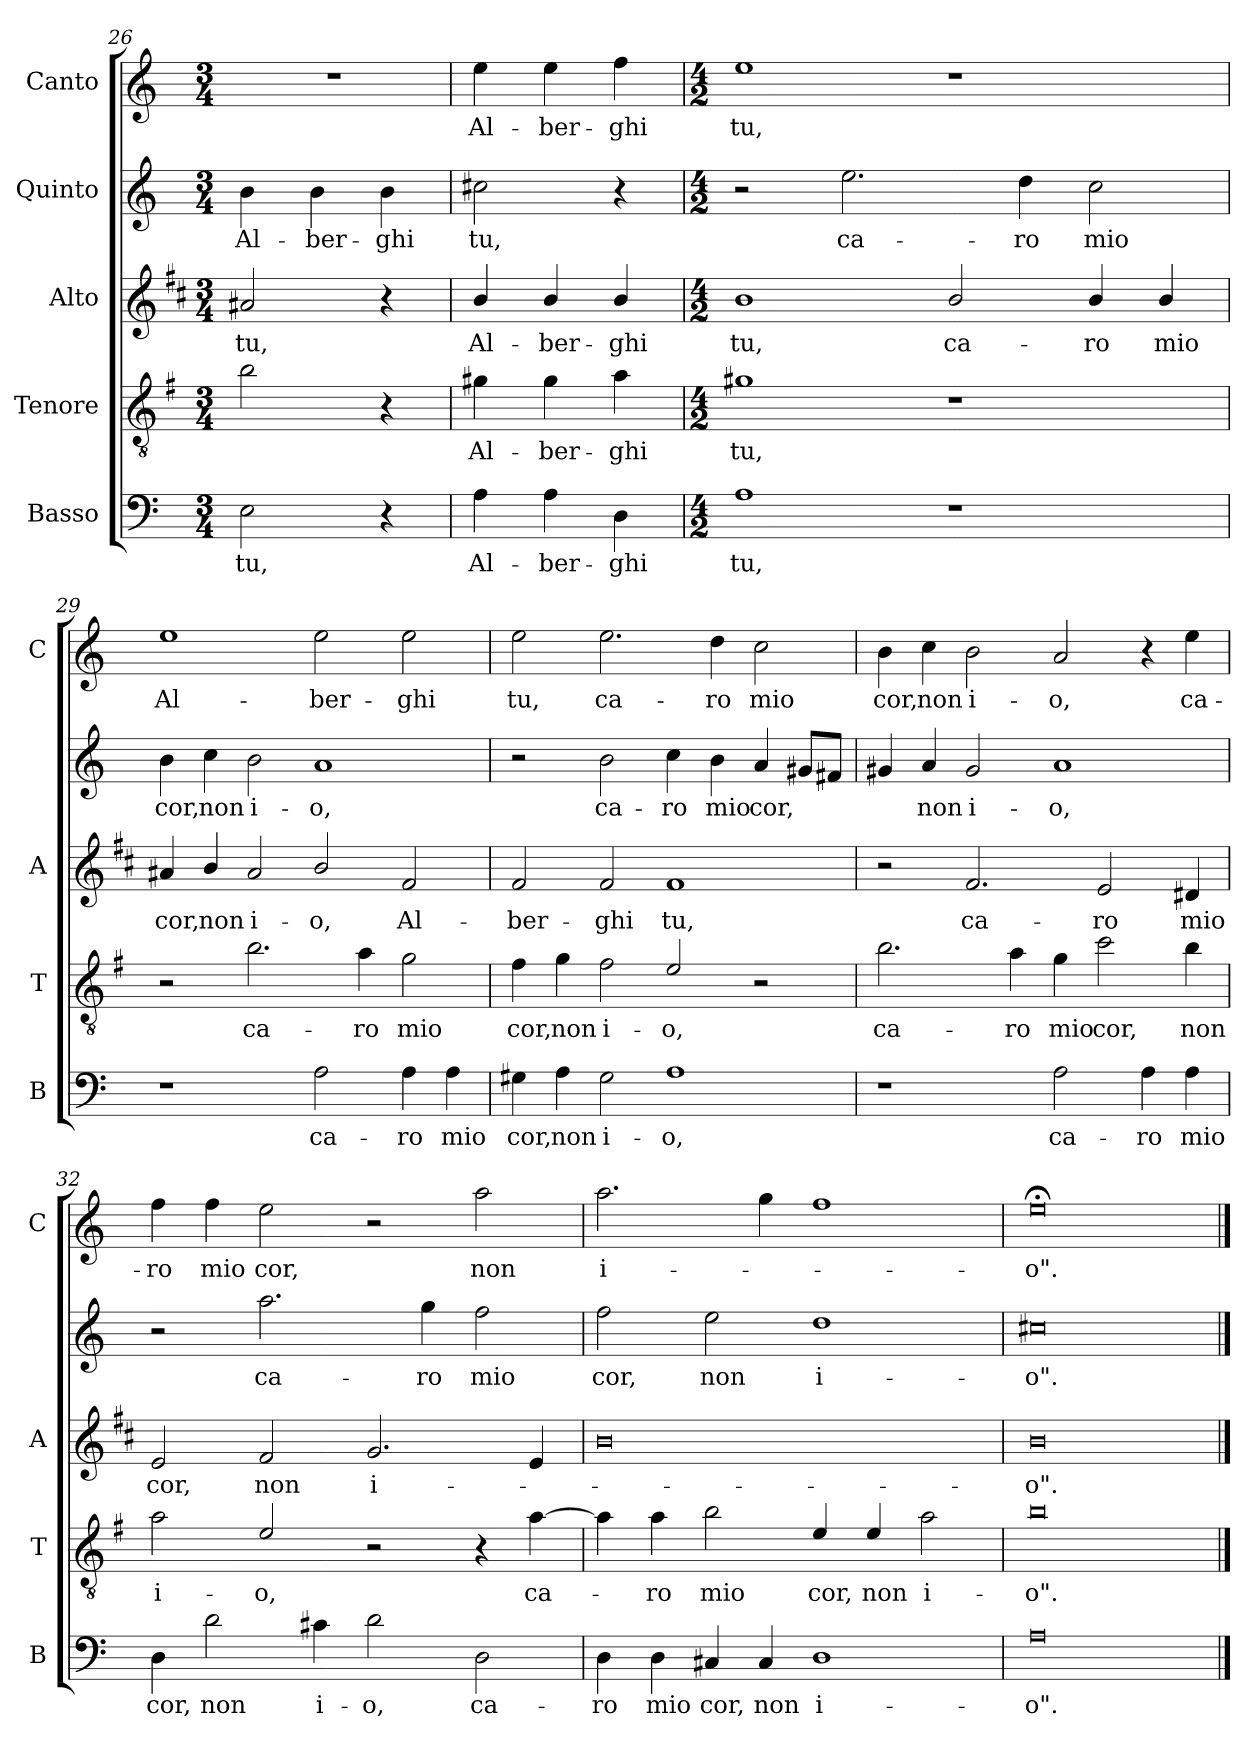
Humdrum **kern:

**kern	**text	**kern	**text	**kern	**text	**kern	**text	**kern	**text
*part5	*part5	*part4	*part4	*part3	*part3	*part2	*part2	*part1	*part1
*staff5	*staff5	*staff4	*staff4	*staff3	*staff3	*staff2	*staff2	*staff1	*staff1
*I"Basso	*	*I"Tenore	*	*I"Alto	*	*I"Quinto	*	*I"Canto	*
*I'B	*	*I'T	*	*I'A	*	*	*	*I'C	*
*clefF4	*	*clefGv2	*	*clefG2	*	*clefG2	*	*clefG2	*
*	*	*ITrd4c7	*	*ITrd1c2	*	*	*	*	*
*k[]	*	*k[]	*	*k[]	*	*k[]	*	*k[]	*
*C:	*	*C:	*	*C:	*	*C:	*	*C:	*
*M3/4	*	*M3/4	*	*M3/4	*	*M3/4	*	*M3/4	*
=26	=26	=26	=26	=26	=26	=26	=26	=26	=26
!	!LO:LY:b	!	!	!	!LO:LY:b	!	!LO:LY:b	!	!
2E\	tu,	2e\	.	2g#X/	tu,	4b\	Al-	2.r	.
!	!	!	!	!	!	!	!LO:LY:b	!	!
.	.	.	.	.	.	4b\	-ber-	.	.
!	!	!	!	!	!	!	!LO:LY:b	!	!
4r	.	4r	.	4r	.	4b\	-ghi	.	.
=27	=27	=27	=27	=27	=27	=27	=27	=27	=27
!	!LO:LY:b	!	!LO:LY:b	!	!LO:LY:b	!	!LO:LY:b	!	!LO:LY:b
4A\	Al-	4c#X\	Al-	4a/	Al-	2cc#X\	tu,	4ee\	Al-
!	!LO:LY:b	!	!LO:LY:b	!	!LO:LY:b	!	!	!	!LO:LY:b
4A\	-ber-	4c#\	-ber-	4a/	-ber-	.	.	4ee\	-ber-
!	!LO:LY:b	!	!LO:LY:b	!	!LO:LY:b	!	!	!	!LO:LY:b
4D\	-ghi	4d\	-ghi	4a/	-ghi	4r	.	4ff\	-ghi
!!LO:PB:g=z
=28	=28	=28	=28	=28	=28	=28	=28	=28	=28
*M4/2	*	*M4/2	*	*M4/2	*	*M4/2	*	*M4/2	*
!	!LO:LY:b	!	!LO:LY:b	!	!LO:LY:b	!	!	!	!LO:LY:b
1A	tu,	1c#X	tu,	1a	tu,	2r	.	1ee	tu,
!	!	!	!	!	!	!	!LO:LY:b	!	!
.	.	.	.	.	.	2.ee\	ca-	.	.
!	!	!	!	!	!LO:LY:b	!	!	!	!
1r	.	1r	.	2a/	ca-	.	.	1r	.
!	!	!	!	!	!	!	!LO:LY:b	!	!
.	.	.	.	.	.	4dd\	-ro	.	.
!	!	!	!	!	!LO:LY:b	!	!LO:LY:b	!	!
.	.	.	.	4a/	-ro	2cc\	mio	.	.
!	!	!	!	!	!LO:LY:b	!	!	!	!
.	.	.	.	4a/	mio	.	.	.	.
=29	=29	=29	=29	=29	=29	=29	=29	=29	=29
!	!	!	!	!	!LO:LY:b	!	!LO:LY:b	!	!LO:LY:b
1r	.	2r	.	4g#X/	cor,	4b\	cor,	1ee	Al-
!	!	!	!	!	!LO:LY:b	!	!LO:LY:b	!	!
.	.	.	.	4a/	non	4cc\	non	.	.
!	!	!	!LO:LY:b	!	!LO:LY:b	!	!LO:LY:b	!	!
.	.	2.e\	ca-	2g#/	i-	2b\	i-	.	.
!	!LO:LY:b	!	!	!	!LO:LY:b	!	!LO:LY:b	!	!LO:LY:b
2A\	ca-	.	.	2a/	-o,	1a	-o,	2ee\	-ber-
!	!	!	!LO:LY:b	!	!	!	!	!	!
.	.	4d\	-ro	.	.	.	.	.	.
!	!LO:LY:b	!	!LO:LY:b	!	!LO:LY:b	!	!	!	!LO:LY:b
4A\	-ro	2c\	mio	2e/	Al-	.	.	2ee\	-ghi
!	!LO:LY:b	!	!	!	!	!	!	!	!
4A\	mio	.	.	.	.	.	.	.	.
=30	=30	=30	=30	=30	=30	=30	=30	=30	=30
!	!LO:LY:b	!	!LO:LY:b	!	!LO:LY:b	!	!	!	!LO:LY:b
4G#X\	cor,	4B\	cor,	2e/	-ber-	2r	.	2ee\	tu,
!	!LO:LY:b	!	!LO:LY:b	!	!	!	!	!	!
4A\	non	4c\	non	.	.	.	.	.	.
!	!LO:LY:b	!	!LO:LY:b	!	!LO:LY:b	!	!LO:LY:b	!	!LO:LY:b
2G#\	i-	2B\	i-	2e/	-ghi	2b\	ca-	2.ee\	ca-
!	!LO:LY:b	!	!LO:LY:b	!	!LO:LY:b	!	!LO:LY:b	!	!
1A	-o,	2A/	-o,	1e	tu,	4cc\	-ro	.	.
!	!	!	!	!	!	!	!LO:LY:b	!	!LO:LY:b
.	.	.	.	.	.	4b\	mio	4dd\	-ro
!	!	!	!	!	!	!	!LO:LY:b	!	!LO:LY:b
.	.	2r	.	.	.	4a/	cor,	2cc\	mio
.	.	.	.	.	.	8g#X/L	.	.	.
.	.	.	.	.	.	8f#X/J	.	.	.
!!LO:LB:g=z
=31	=31	=31	=31	=31	=31	=31	=31	=31	=31
!	!	!	!LO:LY:b	!	!	!	!	!	!LO:LY:b
1r	.	2.e\	ca-	2r	.	4g#X/	.	4b\	cor,
!	!	!	!	!	!	!	!LO:LY:b	!	!LO:LY:b
.	.	.	.	.	.	4a/	non	4cc\	non
!	!	!	!	!	!LO:LY:b	!	!LO:LY:b	!	!LO:LY:b
.	.	.	.	2.e/	ca-	2g#/	i-	2b\	i-
!	!	!	!LO:LY:b	!	!	!	!	!	!
.	.	4d\	-ro	.	.	.	.	.	.
!	!LO:LY:b	!	!LO:LY:b	!	!	!	!LO:LY:b	!	!LO:LY:b
2A\	ca-	4c\	mio	.	.	1a	-o,	2a/	-o,
!	!	!	!LO:LY:b	!	!LO:LY:b	!	!	!	!
.	.	2f\	cor,	2d/	-ro	.	.	.	.
!	!LO:LY:b	!	!	!	!	!	!	!	!
4A\	-ro	.	.	.	.	.	.	4r	.
!	!LO:LY:b	!	!LO:LY:b	!	!LO:LY:b	!	!	!	!LO:LY:b
4A\	mio	4e\	non	4c#X/	mio	.	.	4ee\	ca-
=32	=32	=32	=32	=32	=32	=32	=32	=32	=32
!	!LO:LY:b	!	!LO:LY:b	!	!LO:LY:b	!	!	!	!LO:LY:b
4D\	cor,	2d\	i-	2d/	cor,	2r	.	4ff\	-ro
!	!LO:LY:b	!	!	!	!	!	!	!	!LO:LY:b
2d\	non	.	.	.	.	.	.	4ff\	mio
!	!	!	!LO:LY:b	!	!LO:LY:b	!	!LO:LY:b	!	!LO:LY:b
.	.	2A/	-o,	2e/	non	2.aa\	ca-	2ee\	cor,
!	!LO:LY:b	!	!	!	!	!	!	!	!
4c#X\	i-	.	.	.	.	.	.	.	.
!	!LO:LY:b	!	!	!	!LO:LY:b	!	!	!	!
2d\	-o,	2r	.	2.f/	i-	.	.	2r	.
!	!	!	!	!	!	!	!LO:LY:b	!	!
.	.	.	.	.	.	4gg\	-ro	.	.
!	!LO:LY:b	!	!	!	!	!	!LO:LY:b	!	!LO:LY:b
2D\	ca-	4r	.	.	.	2ff\	mio	2aa\	non
!	!	!	!LO:LY:b	!	!	!	!	!	!
.	.	[4d\	ca-	4d/	.	.	.	.	.
=33	=33	=33	=33	=33	=33	=33	=33	=33	=33
!	!LO:LY:b	!	!	!	!	!	!LO:LY:b	!	!LO:LY:b
4D\	-ro	4d\]	.	0a	.	2ff\	cor,	2.aa\	i-
!	!LO:LY:b	!	!LO:LY:b	!	!	!	!	!	!
4D\	mio	4d\	-ro	.	.	.	.	.	.
!	!LO:LY:b	!	!LO:LY:b	!	!	!	!LO:LY:b	!	!
4C#X/	cor,	2e\	mio	.	.	2ee\	non	.	.
!	!LO:LY:b	!	!	!	!	!	!	!	!
4C#/	non	.	.	.	.	.	.	4gg\	.
!	!LO:LY:b	!	!LO:LY:b	!	!	!	!LO:LY:b	!	!
1D	i-	4A/	cor,	.	.	1dd	i-	1ff	.
!	!	!	!LO:LY:b	!	!	!	!	!	!
.	.	4A/	non	.	.	.	.	.	.
!	!	!	!LO:LY:b	!	!	!	!	!	!
.	.	2d\	i-	.	.	.	.	.	.
=34	=34	=34	=34	=34	=34	=34	=34	=34	=34
!	!LO:LY:b	!	!LO:LY:b	!	!LO:LY:b	!	!LO:LY:b	!	!LO:LY:b
0A	-o".	0e	-o".	0a	-o".	0cc#X	-o".	0ee;<	-o".
==	==	==	==	==	==	==	==	==	==
*-	*-	*-	*-	*-	*-	*-	*-	*-	*-
